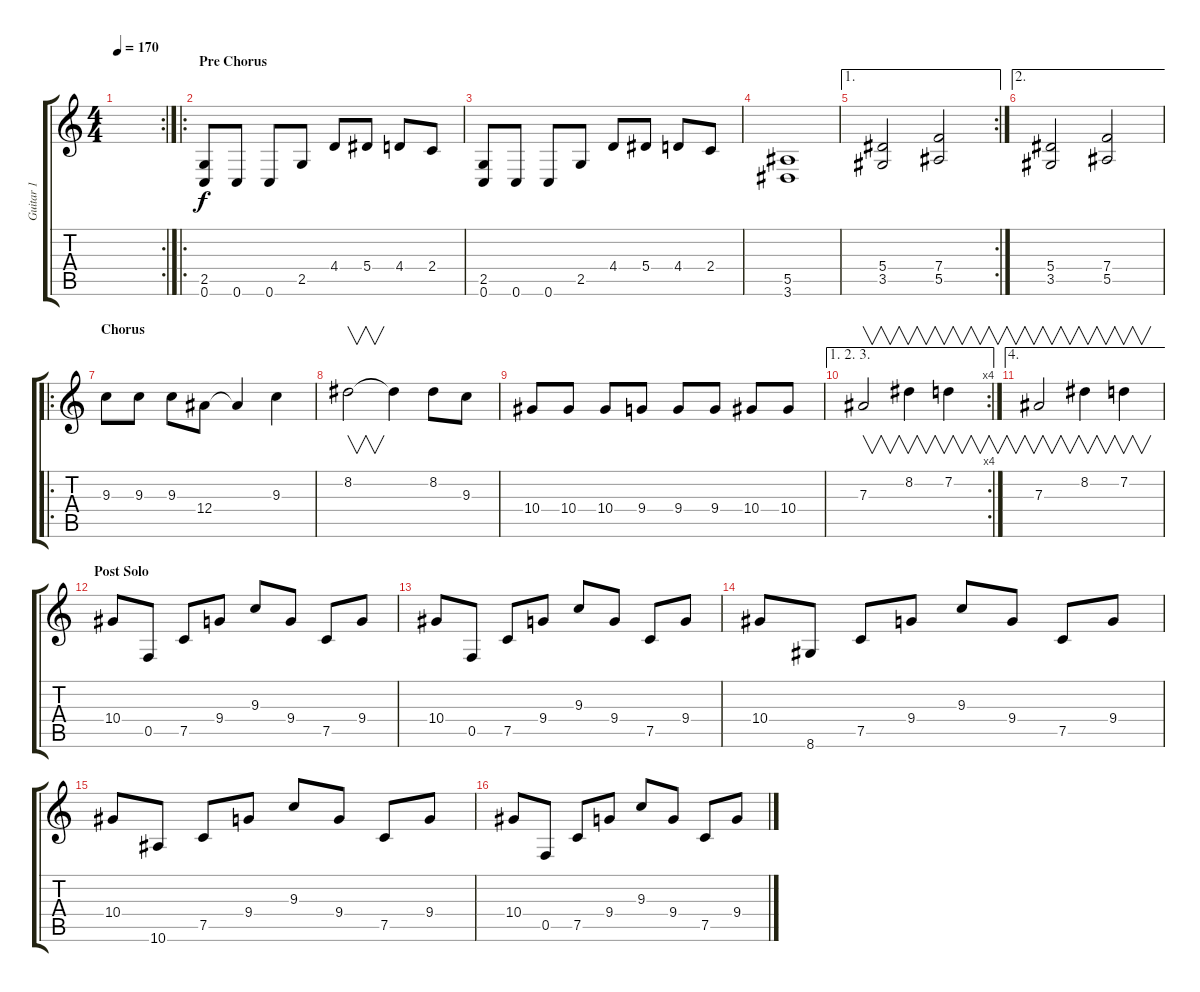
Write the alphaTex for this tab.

\track ("Guitar 1" "Guitar 1") {instrument distortionguitar}
\staff {score tabs}
\tuning (C4 G3 Eb3 Bb2 F2 C2) {hide}
\rc 2
\ts (4 4)
\tempo 170
\clef g2
\ks c
|
\ro
\section ("" "Pre Chorus")
(2.5 0.6).8 0.6.8 0.6.8 2.5.8 4.4.8 5.4.8 4.4.8 2.4.8 |
(2.5 0.6).8 0.6.8 0.6.8 2.5.8 4.4.8 5.4.8 4.4.8 2.4.8 |
(5.5 3.6).1 |
\ae 1
\rc 2
(5.4 3.5).2 (7.4 5.5).2 |
\ae 2
(5.4 3.5).2 (7.4 5.5).2 |
\ro
\section ("" "Chorus")
9.3.8 9.3.8 9.3.8 12.4.8 12.4{t}.4 9.3.4 |
8.2.2{v} 8.2{t}.4 8.2.8 9.3.8 |
10.4.8 10.4.8 10.4.8 9.4.8 9.4.8 9.4.8 10.4.8 10.4.8 |
\ae (1 2 3)
\rc 4
7.3.2{v} 8.2.4{v} 7.2.4{v} |
\ae 4
7.3.2{v} 8.2.4{v} 7.2.4{v} |
\section ("" "Post Solo")
10.4.8 0.5.8 7.5.8 9.4.8 9.3.8 9.4.8 7.5.8 9.4.8 |
10.4.8 0.5.8 7.5.8 9.4.8 9.3.8 9.4.8 7.5.8 9.4.8 |
10.4.8 8.6.8 7.5.8 9.4.8 9.3.8 9.4.8 7.5.8 9.4.8 |
10.4.8 10.6.8 7.5.8 9.4.8 9.3.8 9.4.8 7.5.8 9.4.8 |
10.4.8 0.5.8 7.5.8 9.4.8 9.3.8 9.4.8 7.5.8 9.4.8
